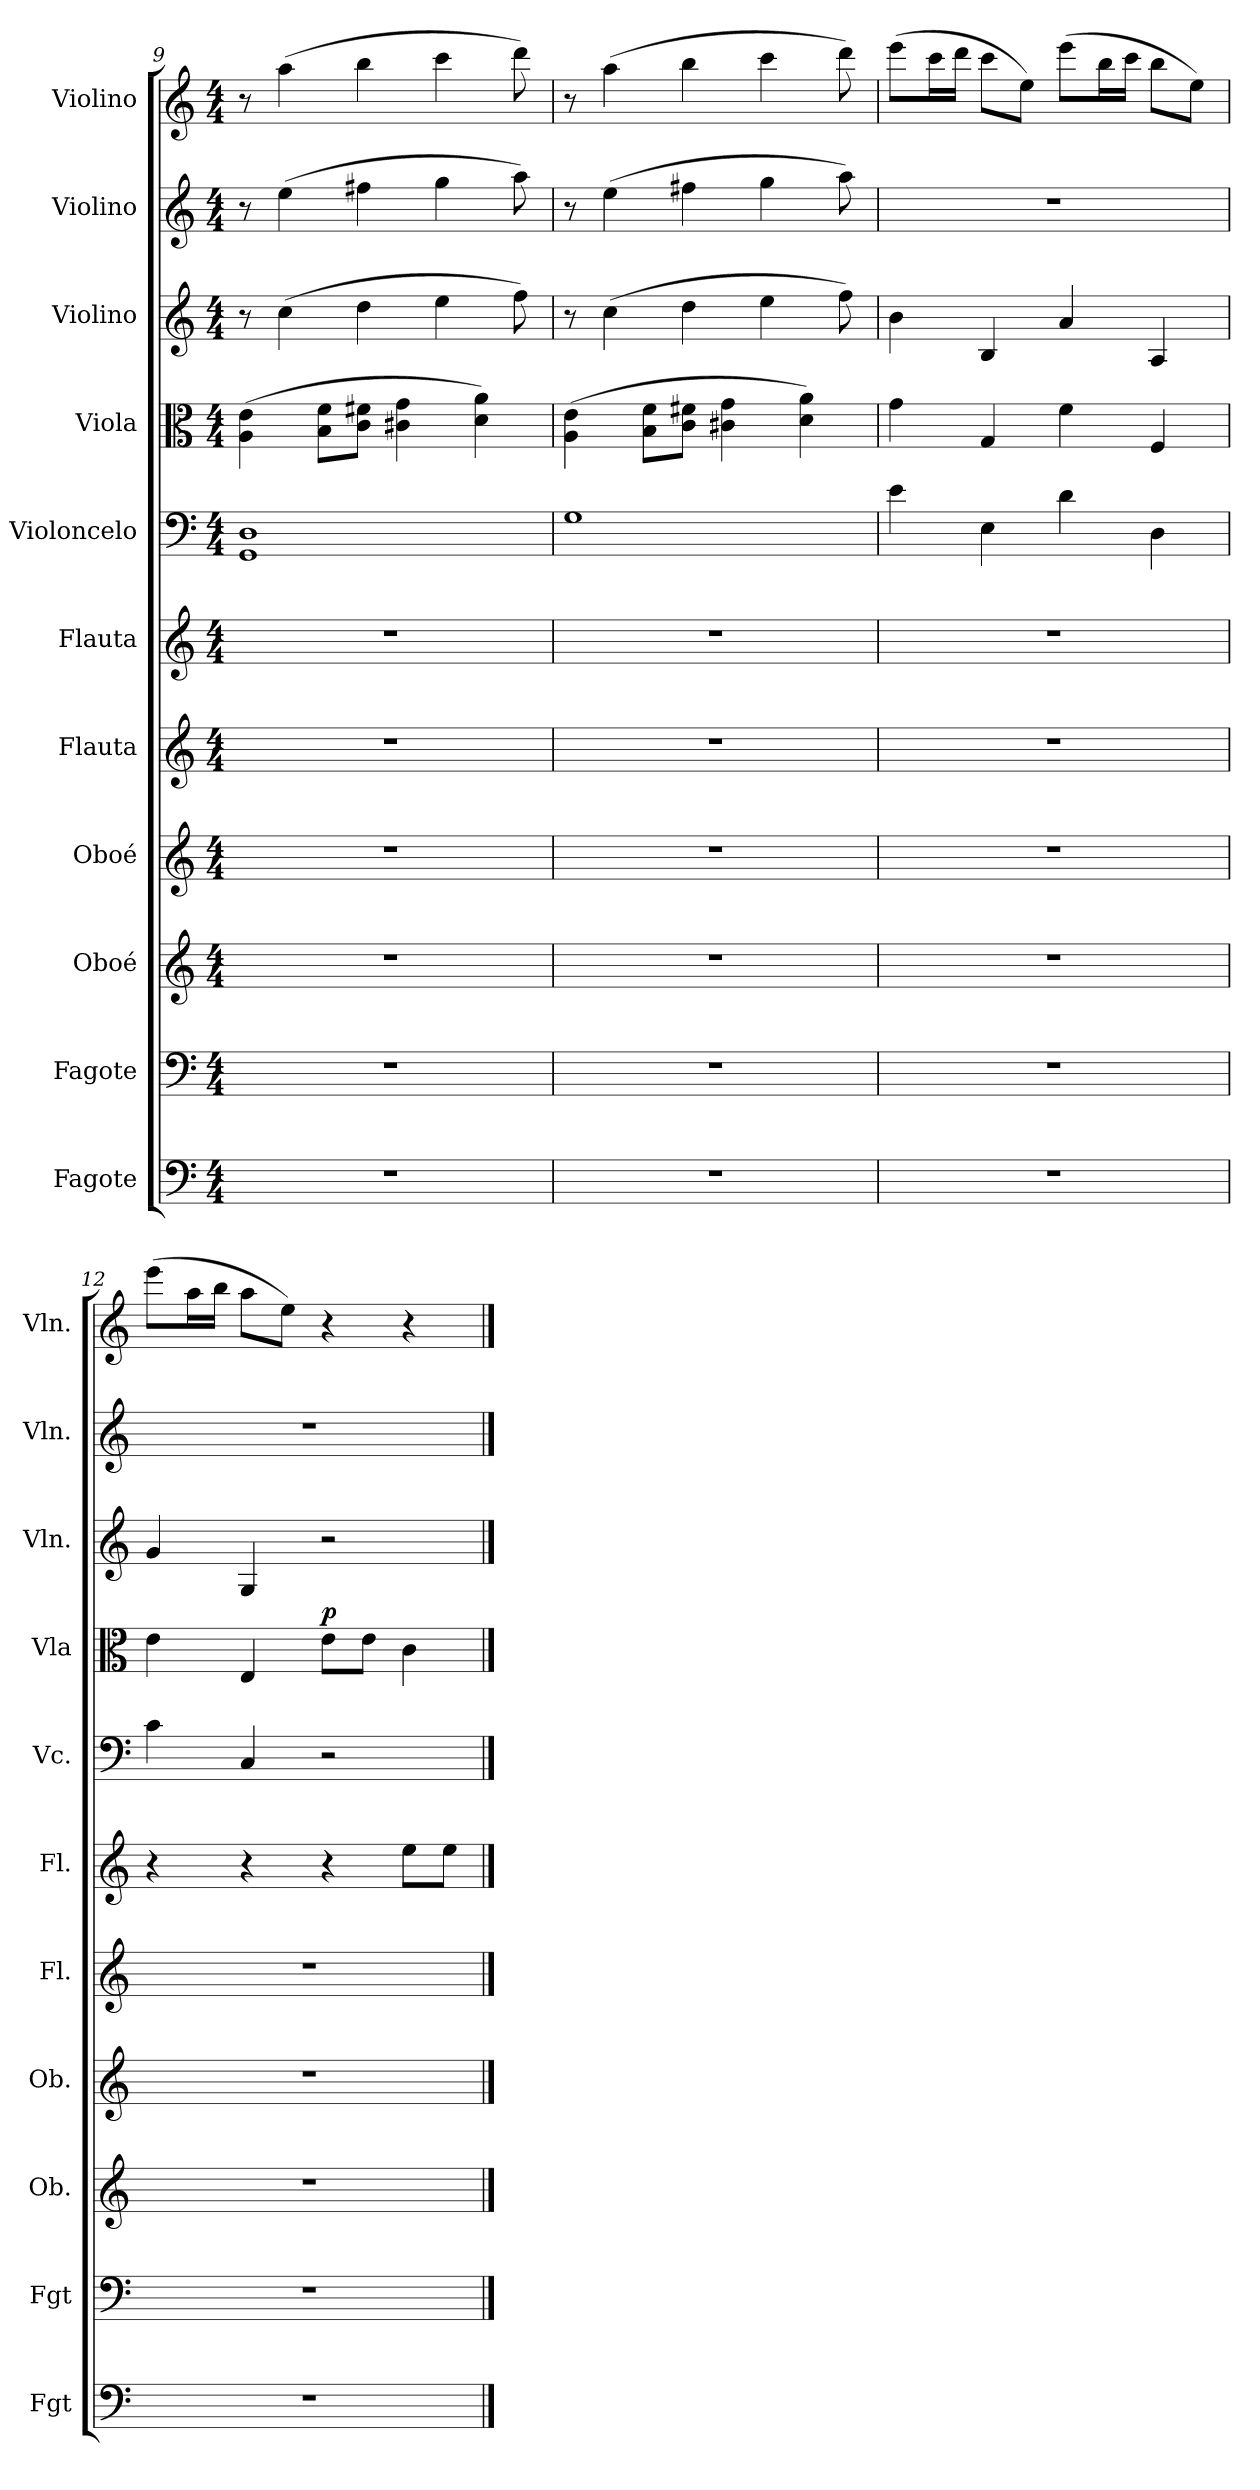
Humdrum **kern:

**kern	**kern	**kern	**kern	**kern	**kern	**kern	**kern	**dynam	**kern	**kern	**kern
*part11	*part10	*part9	*part8	*part7	*part6	*part5	*part4	*part4	*part3	*part2	*part1
*staff11	*staff10	*staff9	*staff8	*staff7	*staff6	*staff5	*staff4	*staff4	*staff3	*staff2	*staff1
*I"Fagote	*I"Fagote	*I"Oboé	*I"Oboé	*I"Flauta	*I"Flauta	*I"Violoncelo	*I"Viola	*	*I"Violino	*I"Violino	*I"Violino
*I'Fgt	*I'Fgt	*I'Ob.	*I'Ob.	*I'Fl.	*I'Fl.	*I'Vc.	*I'Vla	*	*I'Vln.	*I'Vln.	*I'Vln.
!!LO:PB:g=z
*clefF4	*clefF4	*clefG2	*clefG2	*clefG2	*clefG2	*clefF4	*clefC3	*	*clefG2	*clefG2	*clefG2
*k[]	*k[]	*k[]	*k[]	*k[]	*k[]	*k[]	*k[]	*	*k[]	*k[]	*k[]
*M4/4	*M4/4	*M4/4	*M4/4	*M4/4	*M4/4	*M4/4	*M4/4	*	*M4/4	*M4/4	*M4/4
=9	=9	=9	=9	=9	=9	=9	=9	=9	=9	=9	=9
1r	1r	1r	1r	1r	1r	1GG 1D	(4A\ 4e\	.	8r	8r	8r
.	.	.	.	.	.	.	.	.	(4cc\	(4ee\	(4aa\
.	.	.	.	.	.	.	8B\ 8f\L	.	.	.	.
.	.	.	.	.	.	.	8c\ 8f#X\J	.	4dd\	4ff#X\	4bb\
.	.	.	.	.	.	.	4c#X\ 4g\	.	.	.	.
.	.	.	.	.	.	.	.	.	4ee\	4gg\	4ccc\
.	.	.	.	.	.	.	4d\ 4a\)	.	.	.	.
.	.	.	.	.	.	.	.	.	8ff\)	8aa\)	8ddd\)
=10	=10	=10	=10	=10	=10	=10	=10	=10	=10	=10	=10
1r	1r	1r	1r	1r	1r	1G	(4A\ 4e\	.	8r	8r	8r
.	.	.	.	.	.	.	.	.	(4cc\	(4ee\	(4aa\
.	.	.	.	.	.	.	8B\ 8f\L	.	.	.	.
.	.	.	.	.	.	.	8c\ 8f#X\J	.	4dd\	4ff#X\	4bb\
.	.	.	.	.	.	.	4c#X\ 4g\	.	.	.	.
.	.	.	.	.	.	.	.	.	4ee\	4gg\	4ccc\
.	.	.	.	.	.	.	4d\ 4a\)	.	.	.	.
.	.	.	.	.	.	.	.	.	8ff\)	8aa\)	8ddd\)
=11	=11	=11	=11	=11	=11	=11	=11	=11	=11	=11	=11
1r	1r	1r	1r	1r	1r	4e\	4g\	.	4b\	1r	(8eee\L
.	.	.	.	.	.	.	.	.	.	.	16ccc\L
.	.	.	.	.	.	.	.	.	.	.	16ddd\JJ
.	.	.	.	.	.	4E\	4G/	.	4B/	.	8ccc\L
.	.	.	.	.	.	.	.	.	.	.	8ee\J)
.	.	.	.	.	.	4d\	4f\	.	4a/	.	(8eee\L
.	.	.	.	.	.	.	.	.	.	.	16bb\L
.	.	.	.	.	.	.	.	.	.	.	16ccc\JJ
.	.	.	.	.	.	4D\	4F/	.	4A/	.	8bb\L
.	.	.	.	.	.	.	.	.	.	.	8ee\J)
=12	=12	=12	=12	=12	=12	=12	=12	=12	=12	=12	=12
1r	1r	1r	1r	1r	4r	4c\	4e\	.	4g/	1r	(8eee\L
.	.	.	.	.	.	.	.	.	.	.	16aa\L
.	.	.	.	.	.	.	.	.	.	.	16bb\JJ
.	.	.	.	.	4r	4C/	4E/	.	4G/	.	8aa\L
.	.	.	.	.	.	.	.	.	.	.	8ee\J)
!	!	!	!	!	!	!	!	!LO:DY:a	!	!	!
.	.	.	.	.	4r	2r	8e\L	p	2r	.	4r
.	.	.	.	.	.	.	8e\J	.	.	.	.
.	.	.	.	.	8ee\L	.	4c\	.	.	.	4r
.	.	.	.	.	8ee\J	.	.	.	.	.	.
==	==	==	==	==	==	==	==	==	==	==	==
*-	*-	*-	*-	*-	*-	*-	*-	*-	*-	*-	*-
